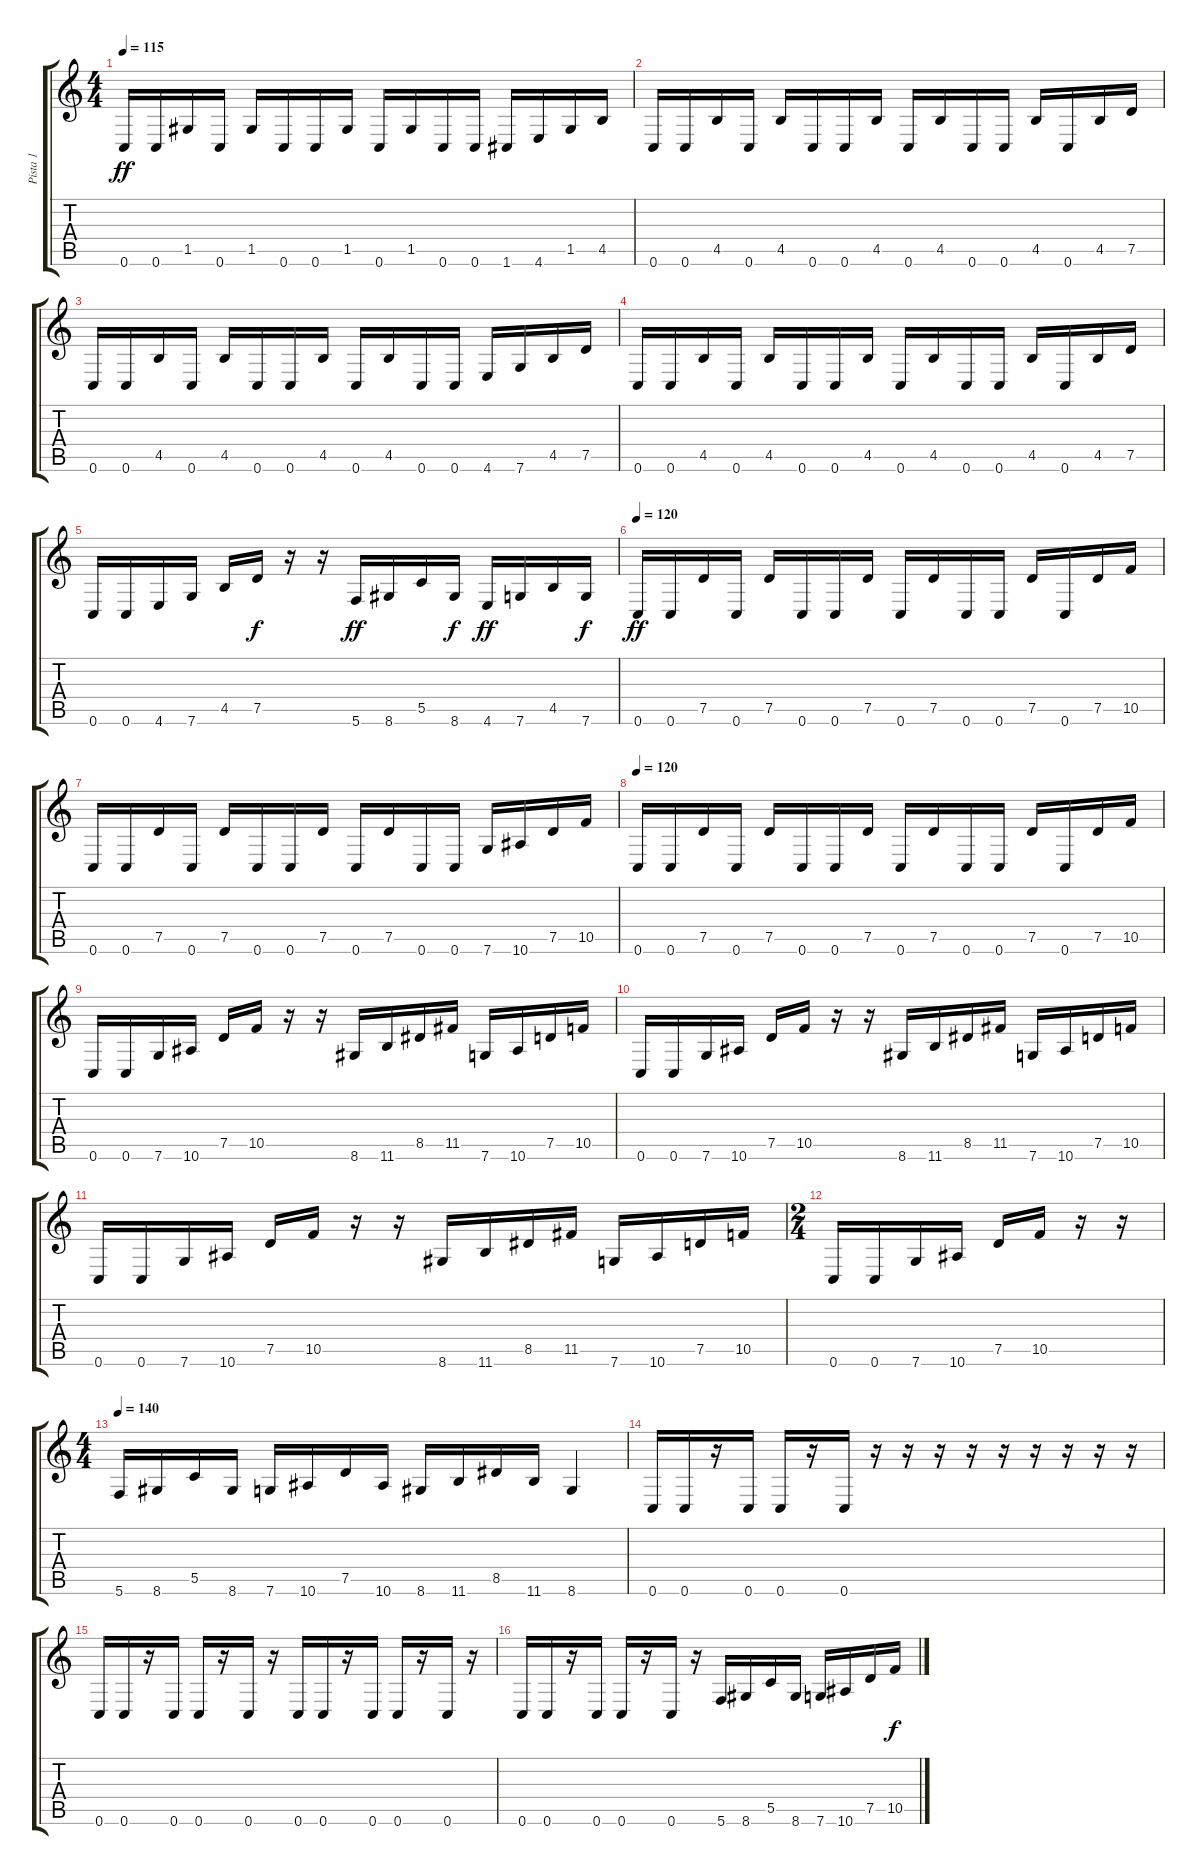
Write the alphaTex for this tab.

\track ("Pista 1" "Pista 1") {instrument distortionguitar}
\staff {score tabs}
\tuning (D4 A3 F3 C3 G2 C2) {hide}
\ts (4 4)
\tempo 115
\clef g2
\ks c
0.6.16{dy ff} 0.6.16 1.5.16 0.6.16 1.5.16 0.6.16 0.6.16 1.5.16 0.6.16 1.5.16 0.6.16 0.6.16 1.6.16 4.6.16 1.5.16 4.5.16 |
0.6.16 0.6.16 4.5.16 0.6.16 4.5.16 0.6.16 0.6.16 4.5.16 0.6.16 4.5.16 0.6.16 0.6.16 4.5.16 0.6.16 4.5.16 7.5.16 |
0.6.16 0.6.16 4.5.16 0.6.16 4.5.16 0.6.16 0.6.16 4.5.16 0.6.16 4.5.16 0.6.16 0.6.16 4.6.16 7.6.16 4.5.16 7.5.16 |
0.6.16 0.6.16 4.5.16 0.6.16 4.5.16 0.6.16 0.6.16 4.5.16 0.6.16 4.5.16 0.6.16 0.6.16 4.5.16 0.6.16 4.5.16 7.5.16 |
0.6.16 0.6.16 4.6.16 7.6.16 4.5.16 7.5.16{dy f} r.16 r.16 5.6.16{dy ff} 8.6.16 5.5.16 8.6.16{dy f} 4.6.16{dy ff} 7.6.16 4.5.16 7.6.16{dy f} |
\tempo 120
0.6.16{dy ff} 0.6.16 7.5.16 0.6.16 7.5.16 0.6.16 0.6.16 7.5.16 0.6.16 7.5.16 0.6.16 0.6.16 7.5.16 0.6.16 7.5.16 10.5.16 |
0.6.16 0.6.16 7.5.16 0.6.16 7.5.16 0.6.16 0.6.16 7.5.16 0.6.16 7.5.16 0.6.16 0.6.16 7.6.16 10.6.16 7.5.16 10.5.16 |
\tempo 120
0.6.16 0.6.16 7.5.16 0.6.16 7.5.16 0.6.16 0.6.16 7.5.16 0.6.16 7.5.16 0.6.16 0.6.16 7.5.16 0.6.16 7.5.16 10.5.16 |
0.6.16 0.6.16 7.6.16 10.6.16 7.5.16 10.5.16 r.16 r.16 8.6.16 11.6.16 8.5.16 11.5.16 7.6.16 10.6.16 7.5.16 10.5.16 |
0.6.16 0.6.16 7.6.16 10.6.16 7.5.16 10.5.16 r.16 r.16 8.6.16 11.6.16 8.5.16 11.5.16 7.6.16 10.6.16 7.5.16 10.5.16 |
0.6.16 0.6.16 7.6.16 10.6.16 7.5.16 10.5.16 r.16 r.16 8.6.16 11.6.16 8.5.16 11.5.16 7.6.16 10.6.16 7.5.16 10.5.16 |
\ts (2 4)
0.6.16 0.6.16 7.6.16 10.6.16 7.5.16 10.5.16 r.16 r.16 |
\ts (4 4)
\tempo 140
5.6.16 8.6.16 5.5.16 8.6.16 7.6.16 10.6.16 7.5.16 10.6.16 8.6.16 11.6.16 8.5.16 11.6.16 8.6.4 |
0.6.16 0.6.16 r.16 0.6.16 0.6.16 r.16 0.6.16 r.16 r.16 r.16 r.16 r.16 r.16 r.16 r.16 r.16 |
0.6.16 0.6.16 r.16 0.6.16 0.6.16 r.16 0.6.16 r.16 0.6.16 0.6.16 r.16 0.6.16 0.6.16 r.16 0.6.16 r.16 |
0.6.16 0.6.16 r.16 0.6.16 0.6.16 r.16 0.6.16 r.16 5.6.16 8.6.16 5.5.16 8.6.16 7.6.16 10.6.16 7.5.16 10.5.16{dy f}
